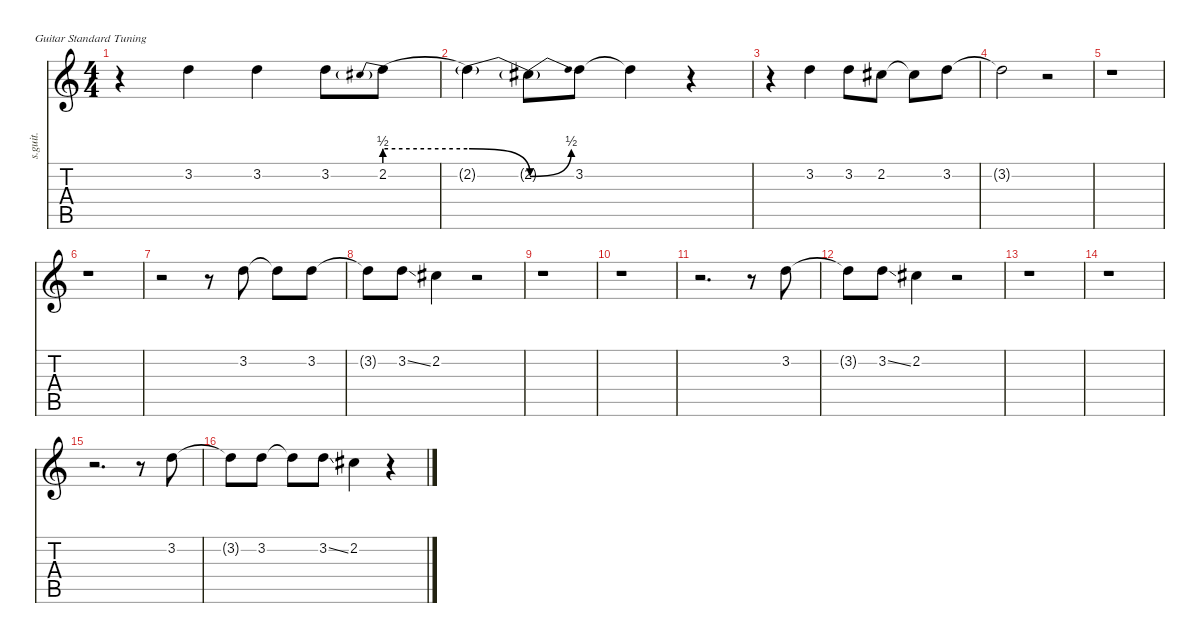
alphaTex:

\defaultSystemsLayout 4
\hideDynamics
\bracketExtendMode nobrackets
\track ("Dave Mustane, David  Ellefson (Backing Vocals)" "s.guit.") {instrument clarinet}
\staff {score tabs}
\tuning (E4 B3 G3 D3 A2 E2)
\displaytranspose 12
\ts (4 4)
\tempo (196 hide)
\clef g2
\ks c
r.4{dy f} 3.2.4{lyrics (0 "") lyrics (1 "") lyrics (2 "") lyrics (3 "") lyrics (4 "")} 3.2.4{lyrics (0 "") lyrics (1 "") lyrics (2 "") lyrics (3 "") lyrics (4 "")} 3.2.8{lyrics (0 "") lyrics (1 "") lyrics (2 "") lyrics (3 "") lyrics (4 "")} 2.2{be (prebend 0 2 60 2)}.8{lyrics (0 "") lyrics (1 "") lyrics (2 "") lyrics (3 "") lyrics (4 "")} |
2.2{be (release 0 2 30 0) t}.4{lyrics (0 "") lyrics (1 "") lyrics (2 "") lyrics (3 "") lyrics (4 "")} 2.2{be (bend 0 0 60 2) t acc #}.8{lyrics (0 "") lyrics (1 "") lyrics (2 "") lyrics (3 "") lyrics (4 "")} 3.2.8{lyrics (0 "") lyrics (1 "") lyrics (2 "") lyrics (3 "") lyrics (4 "")} 3.2{t}.4{lyrics (0 "") lyrics (1 "") lyrics (2 "") lyrics (3 "") lyrics (4 "")} r.4 |
r.4 3.2.4{lyrics (0 "") lyrics (1 "") lyrics (2 "") lyrics (3 "") lyrics (4 "")} 3.2.8{lyrics (0 "") lyrics (1 "") lyrics (2 "") lyrics (3 "") lyrics (4 "")} 2.2{acc #}.8{lyrics (0 "") lyrics (1 "") lyrics (2 "") lyrics (3 "") lyrics (4 "")} 2.2{t acc #}.8{lyrics (0 "") lyrics (1 "") lyrics (2 "") lyrics (3 "") lyrics (4 "")} 3.2.8{lyrics (0 "") lyrics (1 "") lyrics (2 "") lyrics (3 "") lyrics (4 "")} |
3.2{t}.2{lyrics (0 "") lyrics (1 "") lyrics (2 "") lyrics (3 "") lyrics (4 "")} r.2 |
r.1 |
r.1 |
r.2 r.8 3.2.8{lyrics (0 "") lyrics (1 "") lyrics (2 "") lyrics (3 "") lyrics (4 "")} 3.2{t}.8{lyrics (0 "") lyrics (1 "") lyrics (2 "") lyrics (3 "") lyrics (4 "")} 3.2.8{lyrics (0 "") lyrics (1 "") lyrics (2 "") lyrics (3 "") lyrics (4 "")} |
3.2{t}.8{lyrics (0 "") lyrics (1 "") lyrics (2 "") lyrics (3 "") lyrics (4 "")} 3.2{ss}.8{lyrics (0 "") lyrics (1 "") lyrics (2 "") lyrics (3 "") lyrics (4 "")} 2.2{acc #}.4{lyrics (0 "") lyrics (1 "") lyrics (2 "") lyrics (3 "") lyrics (4 "")} r.2 |
r.1 |
r.1 |
r.2{d} r.8 3.2.8{lyrics (0 "") lyrics (1 "") lyrics (2 "") lyrics (3 "") lyrics (4 "")} |
3.2{t}.8{lyrics (0 "") lyrics (1 "") lyrics (2 "") lyrics (3 "") lyrics (4 "")} 3.2{ss}.8{lyrics (0 "") lyrics (1 "") lyrics (2 "") lyrics (3 "") lyrics (4 "")} 2.2{acc #}.4{lyrics (0 "") lyrics (1 "") lyrics (2 "") lyrics (3 "") lyrics (4 "")} r.2 |
r.1 |
r.1 |
r.2{d} r.8 3.2.8{lyrics (0 "") lyrics (1 "") lyrics (2 "") lyrics (3 "") lyrics (4 "")} |
3.2{t}.8{lyrics (0 "") lyrics (1 "") lyrics (2 "") lyrics (3 "") lyrics (4 "")} 3.2.8{lyrics (0 "") lyrics (1 "") lyrics (2 "") lyrics (3 "") lyrics (4 "")} 3.2{t}.8{lyrics (0 "") lyrics (1 "") lyrics (2 "") lyrics (3 "") lyrics (4 "")} 3.2{ss}.8{lyrics (0 "") lyrics (1 "") lyrics (2 "") lyrics (3 "") lyrics (4 "")} 2.2{acc #}.4{lyrics (0 "") lyrics (1 "") lyrics (2 "") lyrics (3 "") lyrics (4 "")} r.4
